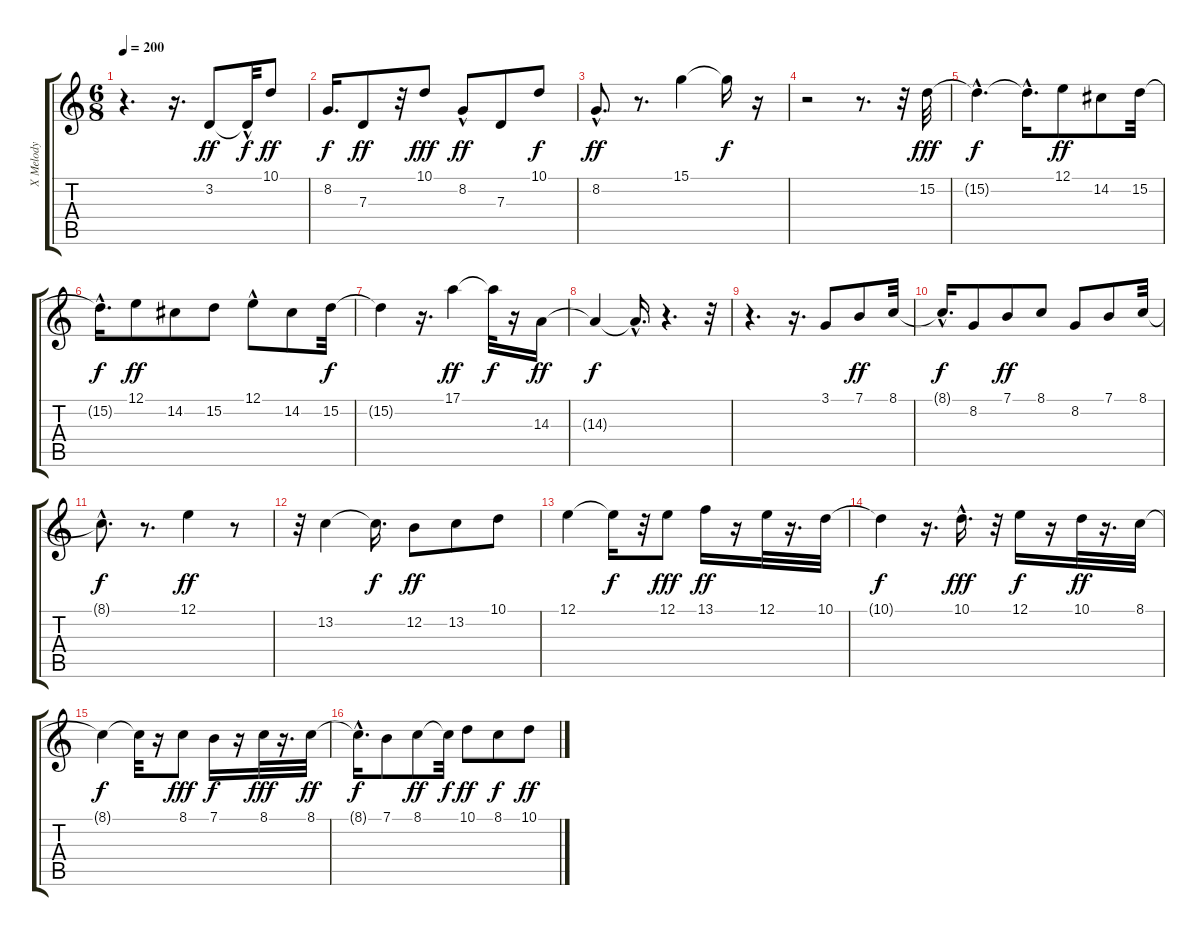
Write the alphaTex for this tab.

\track ("X Melody            " "X Melody  ") {instrument stringensemble1}
\staff {score tabs}
\tuning (E4 B3 G3 D3 A2 E2) {hide}
\ts (6 8)
\tempo 200
\clef g2
\ks c
r.4{d dy f} r.16{d} 3.2.8{dy ff} 3.2{hac t}.32{dy f} 10.1.8{dy ff} |
8.2.16{d dy f} 7.3.8{dy ff} r.32 10.1.8{dy fff} 8.2{hac}.8{dy ff} 7.3.8 10.1.8{dy f} |
8.2{hac}.8{d dy ff} r.8{d} 15.1.4 15.1{t}.16{dy f} r.16 |
r.2 r.8{d} r.32 15.2.32{dy fff} |
15.2{hac t}.4{d dy f} 15.2{hac t}.16{d} 12.1.8{dy ff} 14.2.8 15.2.32 |
15.2{hac t}.16{d dy f} 12.1.8{dy ff} 14.2.8 15.2.8 12.1{hac}.8 14.2.8 15.2.32{dy f} |
15.2{t}.4 r.16{d} 17.1.4{dy ff} 17.1{t}.32{dy f} r.16 14.3.16{dy ff} |
14.3{t}.4{dy f} 14.3{hac t}.16{d} r.4{d} r.32 |
r.4{d} r.16{d} 3.1.8 7.1.8{dy ff} 8.1.32 |
8.1{hac t}.16{d dy f} 8.2.8 7.1.8{dy ff} 8.1.8 8.2.8 7.1.8 8.1.32 |
8.1{hac t}.8{d dy f} r.8{d} 12.1.4{dy ff} r.8 |
r.32 13.2.4 13.2{t}.16{d dy f} 12.2.8{dy ff} 13.2.8 10.1.8 |
12.1.4 12.1{t}.16{dy f} r.32 12.1.8{dy fff} 13.1.16{dy ff} r.16 12.1.32 r.16{d} 10.1.32 |
10.1{t}.4{dy f} r.16{d} 10.1{hac}.16{d dy fff} r.32 12.1.16{dy f} r.16 10.1.32{dy ff} r.16{d} 8.1.32 |
8.1{t}.4{dy f} 8.1{t}.32 r.16 8.1.8{dy fff} 7.1.16{dy f} r.16 8.1.32{dy fff} r.16{d} 8.1.32{dy ff} |
8.1{hac t}.16{d dy f} 7.1.8 8.1.8{dy ff} 8.1{t}.32{dy f} 10.1.8{dy ff} 8.1.8{dy f} 10.1.8{dy ff}
